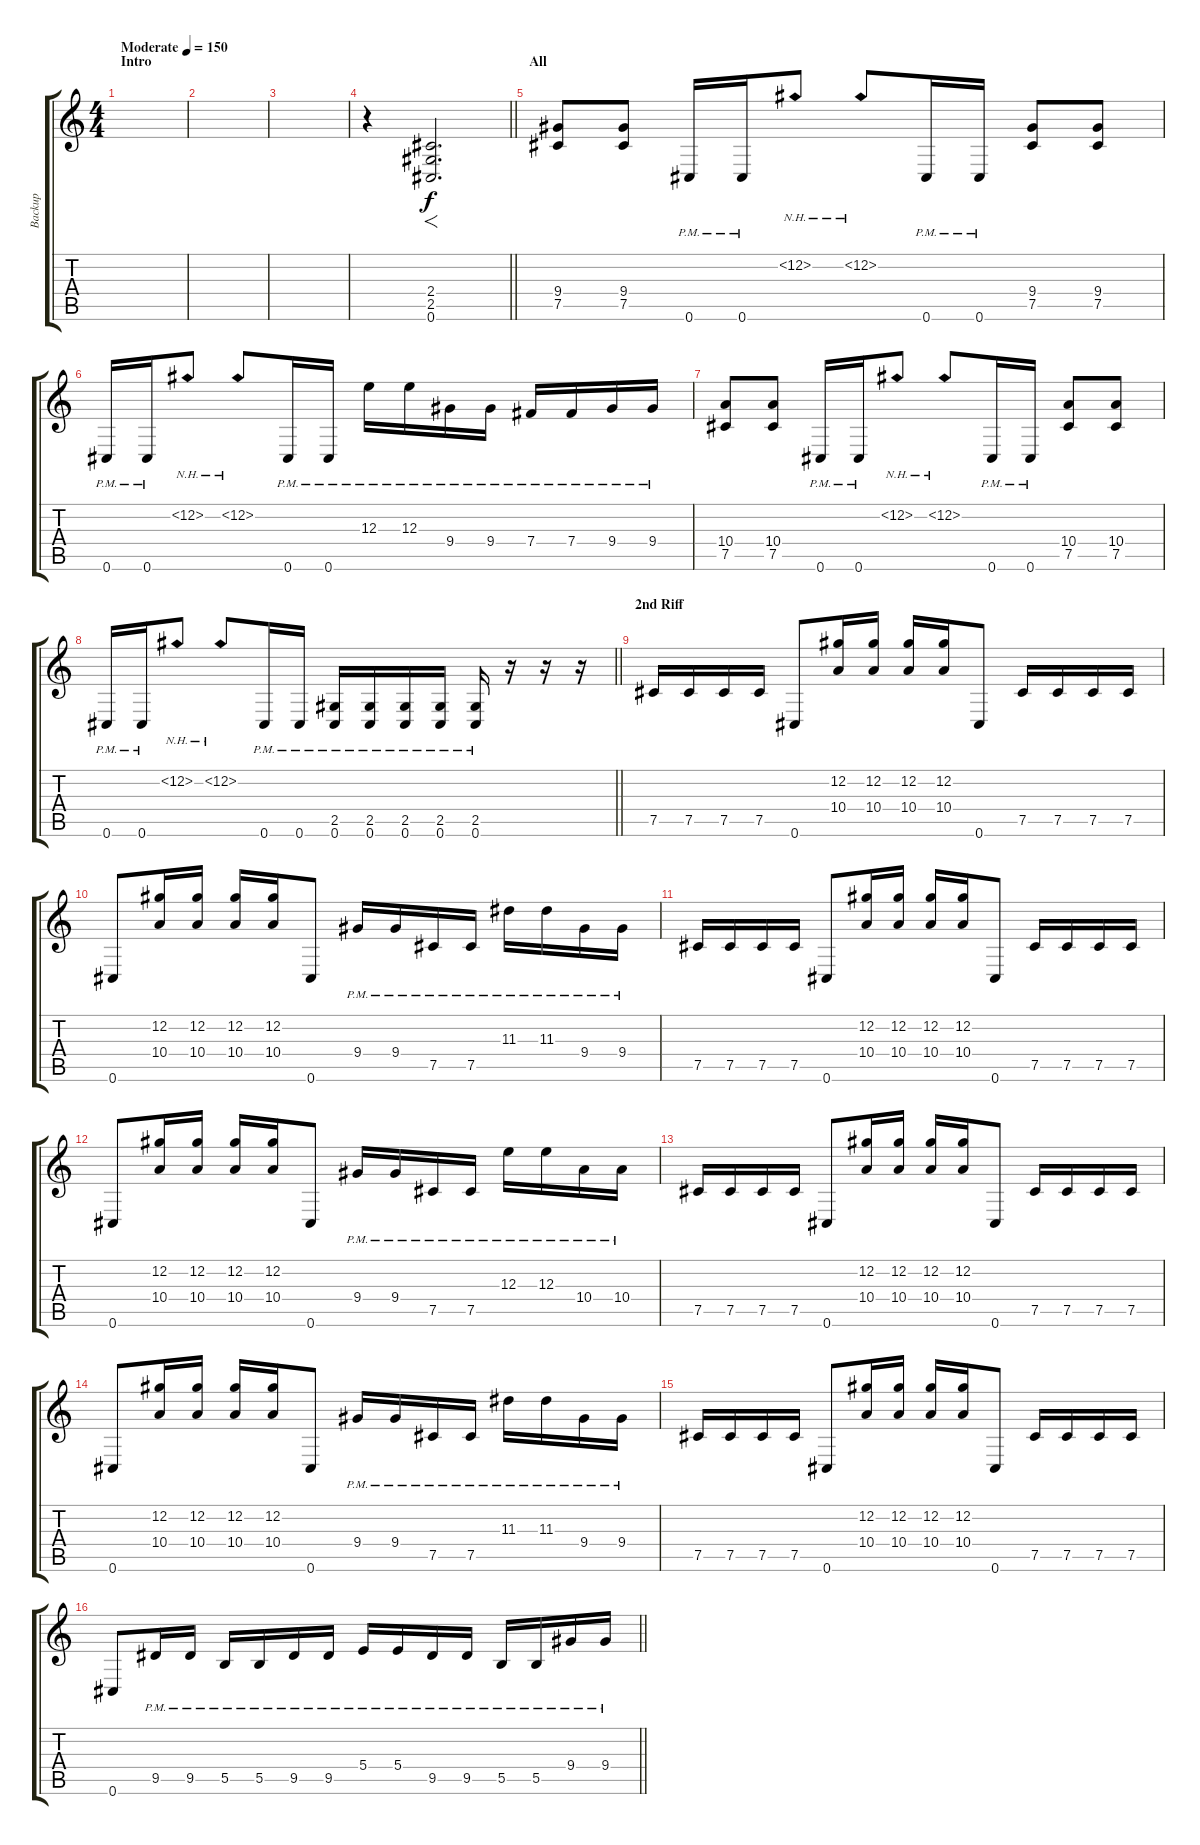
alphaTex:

\track ("Backup" "Backup") {instrument overdrivenguitar}
\staff {score tabs}
\tuning (Db4 Ab3 E3 B2 Gb2 Db2) {hide}
\ts (4 4)
\section ("" "Intro")
\tempo (150 "Moderate")
\clef g2
\ks c
|
|
|
\barLineRight lightlight
r.4 (2.4 2.5 0.6).2{f d} |
\section ("" "All")
(9.4 7.5).8 (9.4 7.5).8 0.6{pm}.16 0.6{pm}.16 12.2{nh}.8 12.2{nh}.8 0.6{pm}.16 0.6{pm}.16 (9.4 7.5).8 (9.4 7.5).8 |
0.6{pm}.16 0.6{pm}.16 12.2{nh}.8 12.2{nh}.8 0.6{pm}.16 0.6{pm}.16 12.3{pm}.16 12.3{pm}.16 9.4{pm}.16 9.4{pm}.16 7.4{pm}.16 7.4{pm}.16 9.4{pm}.16 9.4{pm}.16 |
(10.4 7.5).8 (10.4 7.5).8 0.6{pm}.16 0.6{pm}.16 12.2{nh}.8 12.2{nh}.8 0.6{pm}.16 0.6{pm}.16 (10.4 7.5).8 (10.4 7.5).8 |
\barLineRight lightlight
0.6{pm}.16 0.6{pm}.16 12.2{nh}.8 12.2{nh}.8 0.6{pm}.16 0.6{pm}.16 (2.5{pm} 0.6{pm}).16 (2.5{pm} 0.6{pm}).16 (2.5{pm} 0.6{pm}).16 (2.5{pm} 0.6{pm}).16 (2.5{pm} 0.6{pm}).16 r.16 r.16 r.16 |
\section ("" "2nd Riff")
7.5.16 7.5.16 7.5.16 7.5.16 0.6.8 (12.2 10.4).16 (12.2 10.4).16 (12.2 10.4).16 (12.2 10.4).16 0.6.8 7.5.16 7.5.16 7.5.16 7.5.16 |
0.6.8 (12.2 10.4).16 (12.2 10.4).16 (12.2 10.4).16 (12.2 10.4).16 0.6.8 9.4{pm}.16 9.4{pm}.16 7.5{pm}.16 7.5{pm}.16 11.3{pm}.16 11.3{pm}.16 9.4{pm}.16 9.4{pm}.16 |
7.5.16 7.5.16 7.5.16 7.5.16 0.6.8 (12.2 10.4).16 (12.2 10.4).16 (12.2 10.4).16 (12.2 10.4).16 0.6.8 7.5.16 7.5.16 7.5.16 7.5.16 |
0.6.8 (12.2 10.4).16 (12.2 10.4).16 (12.2 10.4).16 (12.2 10.4).16 0.6.8 9.4{pm}.16 9.4{pm}.16 7.5{pm}.16 7.5{pm}.16 12.3{pm}.16 12.3{pm}.16 10.4{pm}.16 10.4{pm}.16 |
7.5.16 7.5.16 7.5.16 7.5.16 0.6.8 (12.2 10.4).16 (12.2 10.4).16 (12.2 10.4).16 (12.2 10.4).16 0.6.8 7.5.16 7.5.16 7.5.16 7.5.16 |
0.6.8 (12.2 10.4).16 (12.2 10.4).16 (12.2 10.4).16 (12.2 10.4).16 0.6.8 9.4{pm}.16 9.4{pm}.16 7.5{pm}.16 7.5{pm}.16 11.3{pm}.16 11.3{pm}.16 9.4{pm}.16 9.4{pm}.16 |
7.5.16 7.5.16 7.5.16 7.5.16 0.6.8 (12.2 10.4).16 (12.2 10.4).16 (12.2 10.4).16 (12.2 10.4).16 0.6.8 7.5.16 7.5.16 7.5.16 7.5.16 |
\barLineRight lightlight
0.6.8 9.5{pm}.16 9.5{pm}.16 5.5{pm}.16 5.5{pm}.16 9.5{pm}.16 9.5{pm}.16 5.4{pm}.16 5.4{pm}.16 9.5{pm}.16 9.5{pm}.16 5.5{pm}.16 5.5{pm}.16 9.4{pm}.16 9.4{pm}.16
